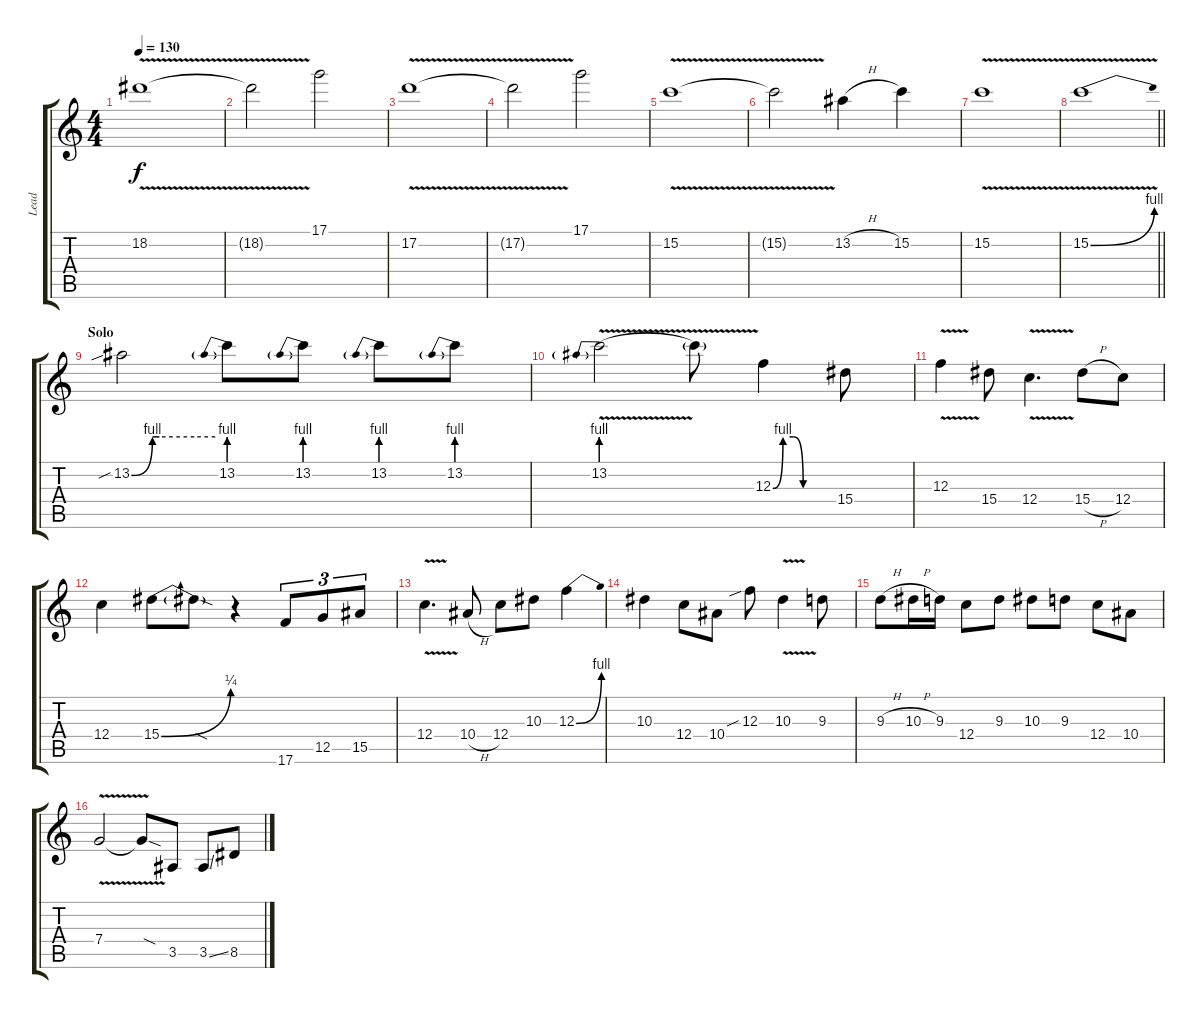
\track ("Lead" "Lead") {instrument distortionguitar}
\staff {score tabs}
\tuning (D4 A3 F3 C3 G2 C2) {hide}
\ts (4 4)
\tempo 130
\clef g2
\ks c
18.2{v}.1{dy f} |
18.2{t}.2 17.1.2 |
17.2{v}.1 |
17.2{t}.2 17.1.2 |
15.2{v}.1 |
15.2{t}.2 13.2{h}.4 15.2.4 |
15.2{v}.1 |
\barLineRight lightlight
15.2{be (bend 0 0 60 4) v}.1 |
\section ("" "Solo")
13.2{be (custom 0 0 15 4 20 4 45 4 60 4) sib}.2{volume 15 instrument distortionguitar} 13.2{be (prebend 0 4 60 4)}.8 13.2{be (prebend 0 4 60 4)}.8 13.2{be (prebend 0 4 60 4)}.8 13.2{be (prebend 0 4 60 4)}.8 |
13.2{be (prebend 0 4 60 4) v}.2 13.2{t}.8 12.3{be (custom 0 0 10 4 20 4 30 0 60 0)}.4 15.4.8 |
12.3{v}.4 15.4.8 12.4{v}.4{d} 15.4{h}.8 12.4.8 |
12.4.4 15.4{be (bend 0 0 60 1)}.8 15.4{sod t}.8 r.4 17.6.8{tu (3 2)} 12.5.8{tu (3 2)} 15.5.8{tu (3 2)} |
12.4{v}.4{d} 10.4{h}.8 12.4.8 10.3.8 12.3{be (bend 0 0 60 4)}.4 |
10.3.4 12.4.8 10.4.8 12.3{sib}.8 10.3{v}.4 9.3.8 |
9.3{h}.8 10.3{h}.16 9.3.16 12.4.8 9.3.8 10.3.8 9.3.8 12.4.8 10.4.8 |
7.4{v}.2 7.4{sod t}.8 3.5.8 3.5{ss}.8 8.5{ss}.8
